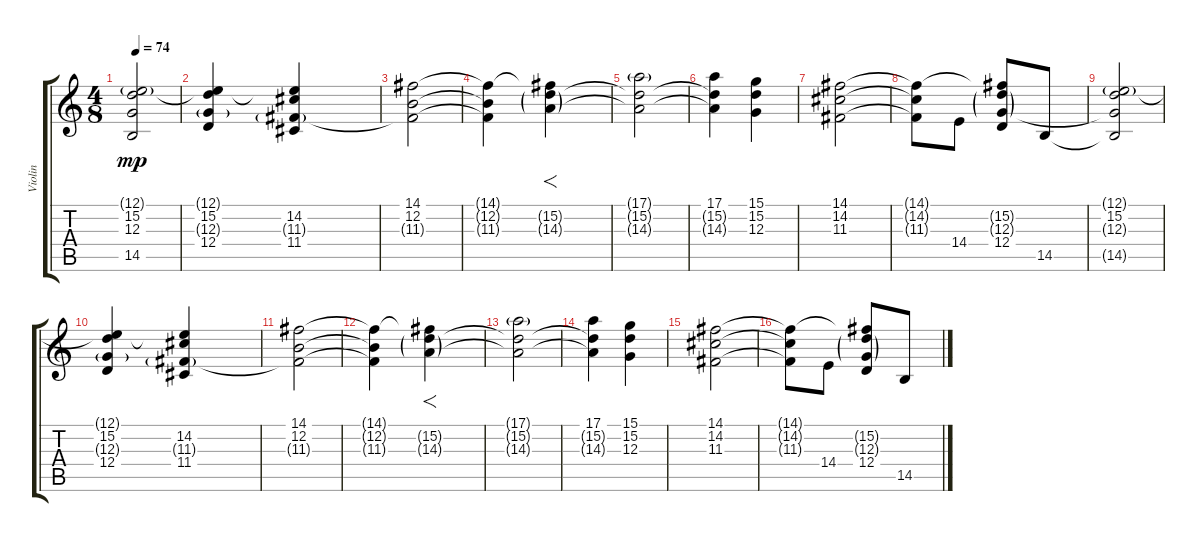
\track ("Violin" "Violin") {instrument violin}
\staff {score tabs}
\tuning (E4 B3 G3 D3 A2 E2) {hide}
\ts (4 8)
\tempo 74
\clef g2
\ks c
(12.1{g} 15.2 12.3{t} 14.5{t}).2{dy mp} |
(12.1{t} 15.2 12.3{g} 12.4).4 (12.1{t} 14.2 11.3{g} 11.4).4 |
(14.1 12.2 11.3{t}).2 |
(14.1{t} 12.2{t} 11.3{t}).4 (14.1{t} 15.2{g} 14.3{g}).4{f} |
(17.1{g} 15.2{t} 14.3{t}).2 |
(17.1 15.2{t} 14.3{t}).4 (15.1 15.2 12.3).4 |
(14.1 14.2 11.3).2 |
(14.1{t} 14.2{t} 11.3{t}).8 14.4.8 (14.1{t} 15.2{g} 12.3{g} 12.4).8 14.5.8 |
(12.1{g} 15.2 12.3{t} 14.5{t}).2 |
(12.1{t} 15.2 12.3{g} 12.4).4 (12.1{t} 14.2 11.3{g} 11.4).4 |
(14.1 12.2 11.3{t}).2 |
(14.1{t} 12.2{t} 11.3{t}).4 (14.1{t} 15.2{g} 14.3{g}).4{f} |
(17.1{g} 15.2{t} 14.3{t}).2 |
(17.1 15.2{t} 14.3{t}).4 (15.1 15.2 12.3).4 |
(14.1 14.2 11.3).2 |
(14.1{t} 14.2{t} 11.3{t}).8 14.4.8 (14.1{t} 15.2{g} 12.3{g} 12.4).8 14.5.8
